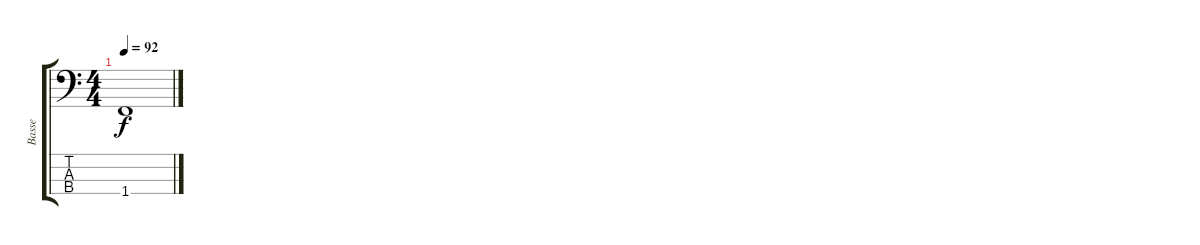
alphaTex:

\track ("Basse" "Basse") {instrument electricbassfinger}
\staff {score tabs}
\tuning (G2 D2 A1 E1) {hide}
\ts (4 4)
\tempo 92
\clef f4
\ks c
1.4{t}.1{dy f}
